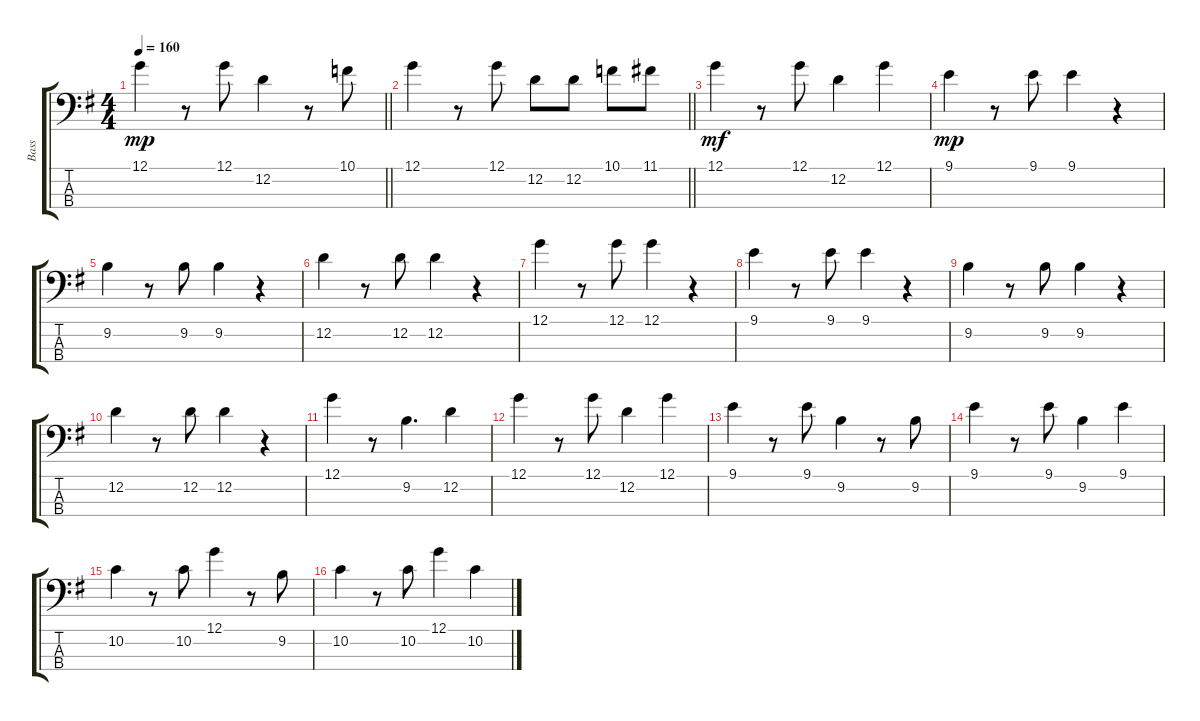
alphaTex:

\track ("Bass" "Bass") {instrument electricbassfinger}
\staff {score tabs}
\tuning (G2 D2 A1 E1) {hide}
\ts (4 4)
\tempo 160
\clef f4
\barLineRight lightlight
\ks g
12.1.4{dy mp} r.8 12.1.8 12.2.4 r.8 10.1.8 |
\barLineRight lightlight
12.1.4 r.8 12.1.8 12.2.8 12.2.8 10.1.8 11.1.8 |
12.1.4{dy mf} r.8 12.1.8 12.2.4 12.1.4 |
9.1.4{dy mp} r.8 9.1.8 9.1.4 r.4 |
9.2.4 r.8 9.2.8 9.2.4 r.4 |
12.2.4 r.8 12.2.8 12.2.4 r.4 |
12.1.4 r.8 12.1.8 12.1.4 r.4 |
9.1.4 r.8 9.1.8 9.1.4 r.4 |
9.2.4 r.8 9.2.8 9.2.4 r.4 |
12.2.4 r.8 12.2.8 12.2.4 r.4 |
12.1.4 r.8 9.2.4{d} 12.2.4 |
12.1.4 r.8 12.1.8 12.2.4 12.1.4 |
9.1.4 r.8 9.1.8 9.2.4 r.8 9.2.8 |
9.1.4 r.8 9.1.8 9.2.4 9.1.4 |
10.2.4 r.8 10.2.8 12.1.4 r.8 9.2.8 |
10.2.4 r.8 10.2.8 12.1.4 10.2.4
